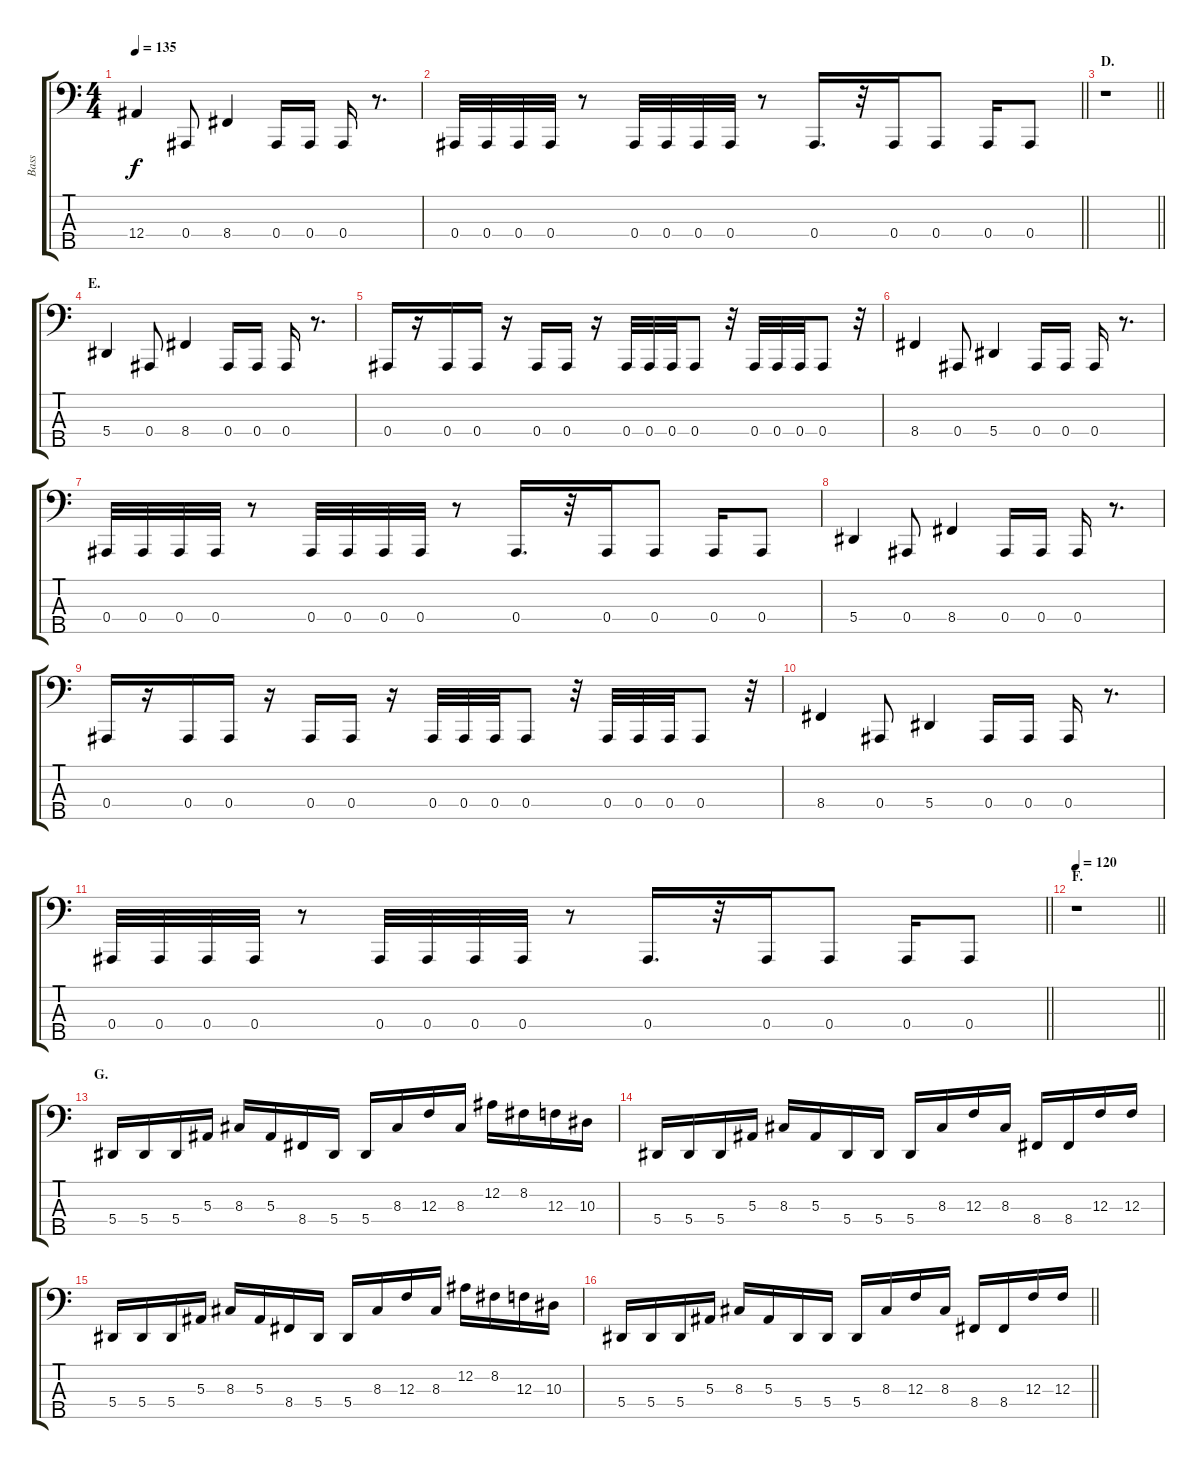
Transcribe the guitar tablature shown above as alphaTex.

\track ("Bass" "Bass") {instrument electricbasspick}
\staff {score tabs}
\tuning (Eb2 Bb1 F1 Bb0 Ab0) {hide}
\ts (4 4)
\tempo 135
\clef f4
\ks c
12.4.4{dy f} 0.4.8 8.4.4 0.4.16 0.4.16 0.4.16 r.8{d} |
\barLineRight lightlight
0.4.32 0.4.32 0.4.32 0.4.32 r.8 0.4.32 0.4.32 0.4.32 0.4.32 r.8 0.4.16{d} r.32 0.4.16 0.4.8 0.4.16 0.4.8 |
\section ("" "D.")
\barLineRight lightlight
r.1 |
\section ("" "E.")
5.4.4 0.4.8 8.4.4 0.4.16 0.4.16 0.4.16 r.8{d} |
0.4.16 r.16 0.4.16 0.4.16 r.16 0.4.16 0.4.16 r.16 0.4.32 0.4.32 0.4.32 0.4.8 r.32 0.4.32 0.4.32 0.4.32 0.4.8 r.32 |
8.4.4 0.4.8 5.4.4 0.4.16 0.4.16 0.4.16 r.8{d} |
0.4.32 0.4.32 0.4.32 0.4.32 r.8 0.4.32 0.4.32 0.4.32 0.4.32 r.8 0.4.16{d} r.32 0.4.16 0.4.8 0.4.16 0.4.8 |
5.4.4 0.4.8 8.4.4 0.4.16 0.4.16 0.4.16 r.8{d} |
0.4.16 r.16 0.4.16 0.4.16 r.16 0.4.16 0.4.16 r.16 0.4.32 0.4.32 0.4.32 0.4.8 r.32 0.4.32 0.4.32 0.4.32 0.4.8 r.32 |
8.4.4 0.4.8 5.4.4 0.4.16 0.4.16 0.4.16 r.8{d} |
\barLineRight lightlight
0.4.32 0.4.32 0.4.32 0.4.32 r.8 0.4.32 0.4.32 0.4.32 0.4.32 r.8 0.4.16{d} r.32 0.4.16 0.4.8 0.4.16 0.4.8 |
\section ("" "F.")
\tempo 120
\barLineRight lightlight
r.1 |
\section ("" "G.")
5.4.16 5.4.16 5.4.16 5.3.16 8.3.16 5.3.16 8.4.16 5.4.16 5.4.16 8.3.16 12.3.16 8.3.16 12.2.16 8.2.16 12.3.16 10.3.16 |
5.4.16 5.4.16 5.4.16 5.3.16 8.3.16 5.3.16 5.4.16 5.4.16 5.4.16 8.3.16 12.3.16 8.3.16 8.4.16 8.4.16 12.3.16 12.3.16 |
5.4.16 5.4.16 5.4.16 5.3.16 8.3.16 5.3.16 8.4.16 5.4.16 5.4.16 8.3.16 12.3.16 8.3.16 12.2.16 8.2.16 12.3.16 10.3.16 |
\barLineRight lightlight
5.4.16 5.4.16 5.4.16 5.3.16 8.3.16 5.3.16 5.4.16 5.4.16 5.4.16 8.3.16 12.3.16 8.3.16 8.4.16 8.4.16 12.3.16 12.3.16
